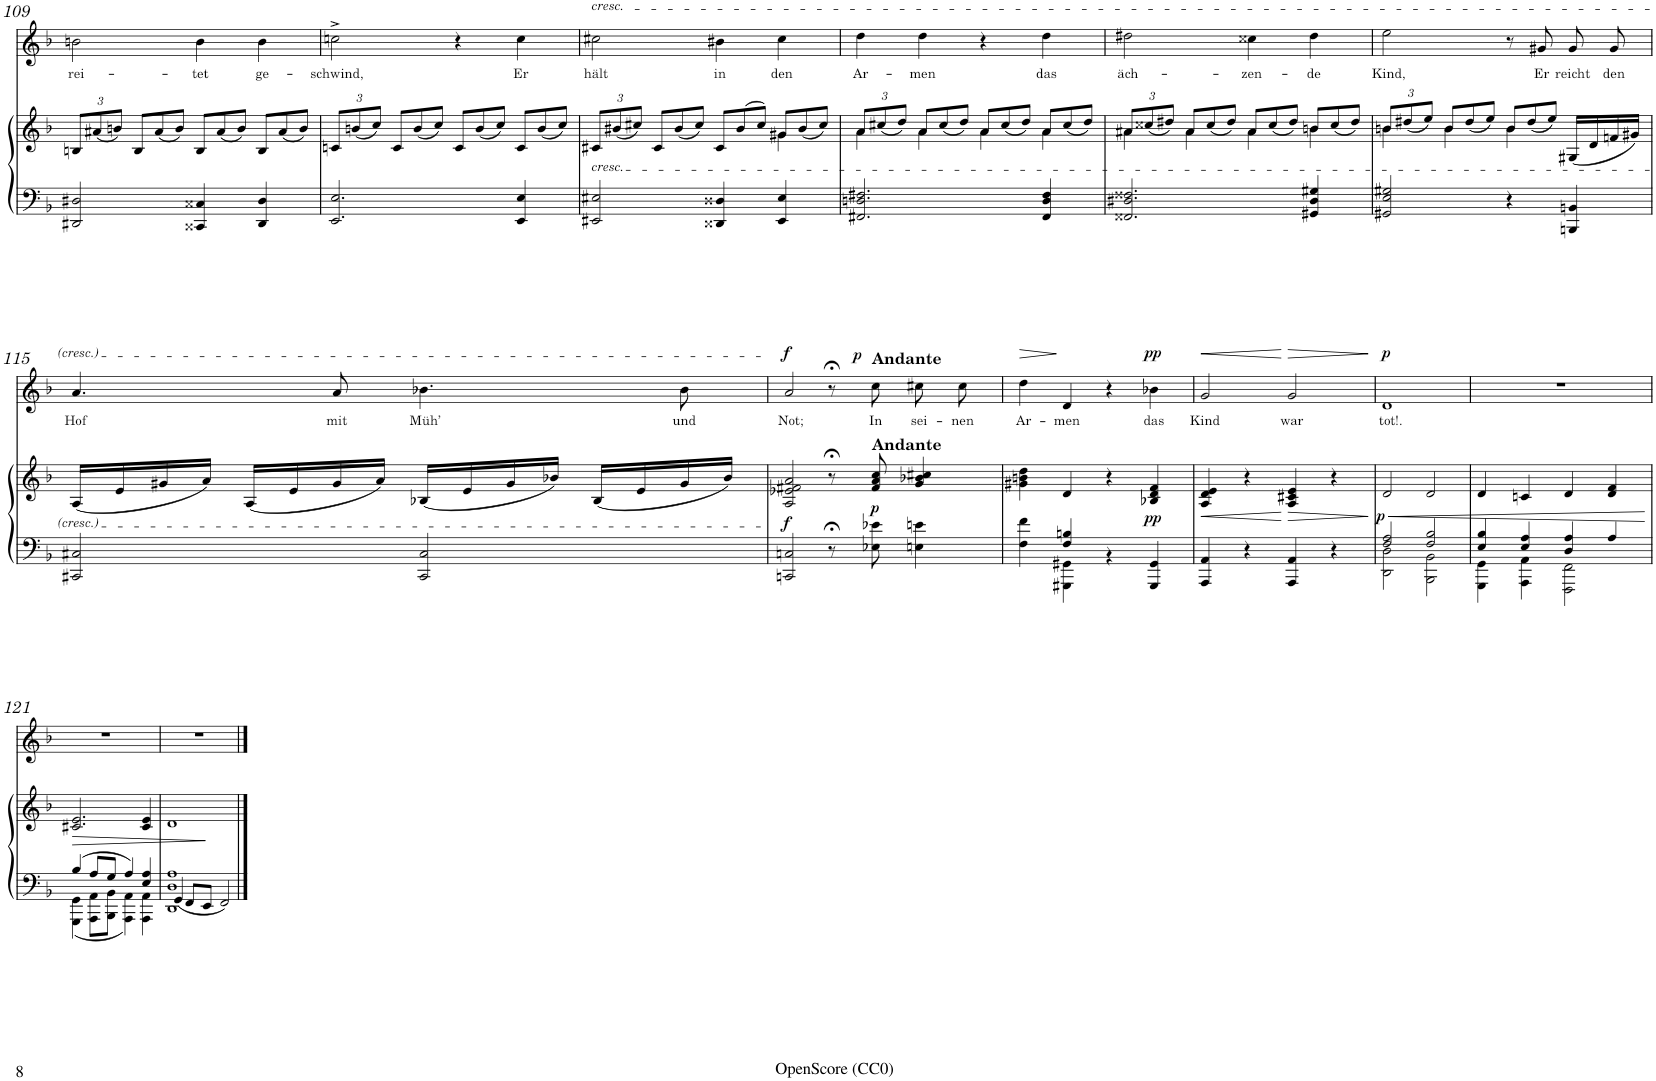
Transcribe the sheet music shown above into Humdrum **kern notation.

**kern	**kern	**dynam	**kern	**text	**dynam
*part2	*part2	*part2	*part1	*part1	*part1
*staff3	*staff2	*staff2/3	*staff1	*staff1	*staff1
*I"Piano	*	*	*I"Voice	*	*
*I'Pno	*	*	*	*	*
!!LO:PB:g=z
*clefF4	*clefG2	*	*clefG2	*	*
*k[b-]	*k[b-]	*	*k[b-]	*	*
*M4/4	*M4/4	*	*M4/4	*	*
*met(c)	*met(c)	*	*met(c)	*	*
*	*Xbrackettup	*	*	*	*
=109	=109	=109	=109	=109	=109
!	!	!	!	!LO:LY:b	!
2DD#X/ 2D#X/	12Bn/L	.	2bn\	rei-	.
.	(12a#X/	.	.	.	.
.	12bn/J)	.	.	.	.
.	12B/L	.	.	.	.
.	(12a#/	.	.	.	.
.	12b/J)	.	.	.	.
!	!	!	!	!LO:LY:b	!
4CC##X/ 4C##X/	12B/L	.	4b\	-tet	.
.	(12a#/	.	.	.	.
.	12b/J)	.	.	.	.
!	!	!	!	!LO:LY:b	!
4DD#/ 4D#/	12B/L	.	4b\	ge-	.
.	(12a#/	.	.	.	.
.	12b/J)	.	.	.	.
=110	=110	=110	=110	=110	=110
!	!	!	!	!LO:LY:b	!
2.EE/ 2.E/	12cn/L	.	2ccn^\	-schwind,	.
.	(12bn/	.	.	.	.
.	12cc/J)	.	.	.	.
.	12c/L	.	.	.	.
.	(12b/	.	.	.	.
.	12cc/J)	.	.	.	.
.	12c/L	.	4r	.	.
.	(12b/	.	.	.	.
.	12cc/J)	.	.	.	.
!	!	!	!	!LO:LY:b	!
4EE/ 4E/	12c/L	.	4cc\	Er	.
.	(12b/	.	.	.	.
.	12cc/J)	.	.	.	.
=111	=111	=111	=111	=111	=111
*	*^	*	*	*	*
!	!	!	!	!LO:TX:a:i:t=cresc.	!	!
!	!LO:TX:b:i:t=cresc.	!	!	!	!	!
!	!	!	!	!	!LO:LY:b	!
2EE#X/ 2E#X/	12c#X/L	2.ryy	.	2cc#X\	hält	.
.	(12b#X/	.	.	.	.	.
.	12cc#X/J)	.	.	.	.	.
.	12c#/L	.	.	.	.	.
.	(12b#/	.	.	.	.	.
.	12cc#/J)	.	.	.	.	.
!	!	!	!	!	!LO:LY:b	!
4DD##X/ 4D##X/	12c#/L	.	.	4b#X\	in	.
.	(12b#/	.	.	.	.	.
.	12cc#/J)	.	.	.	.	.
!	!	!	!	!	!LO:LY:b	!
4EE#/ 4E#/	12g#X/L	4g#\	.	4cc#\	den	.
.	(<12b#/	.	.	.	.	.
.	12cc#/J)	.	.	.	.	.
=112	=112	=112	=112	=112	=112	=112
!	!	!	!	!	!LO:LY:b	!
2.FF#X/ 2.Dn/ 2.F#X/	12a/L	4a\	.	4dd\	Ar-	.
.	(<12cc#X/	.	.	.	.	.
.	12dd/J)	.	.	.	.	.
!	!	!	!	!	!LO:LY:b	!
.	12a/L	4a\	.	4dd\	-men	.
.	(<12cc#/	.	.	.	.	.
.	12dd/J)	.	.	.	.	.
.	12a/L	4a\	.	4r	.	.
.	(<12cc#/	.	.	.	.	.
.	12dd/J)	.	.	.	.	.
!	!	!	!	!	!LO:LY:b	!
4FF#/ 4D/ 4F#/	12a/L	4a\	.	4dd\	das	.
.	(<12cc#/	.	.	.	.	.
.	12dd/J)	.	.	.	.	.
=113	=113	=113	=113	=113	=113	=113
!	!	!	!	!	!LO:LY:b	!
2.FF##X/ 2.D#X/ 2.F##X/	12a#X/L	4a#\	.	2dd#X\	äch-	.
.	(<12cc##X/	.	.	.	.	.
.	12dd#X/J)	.	.	.	.	.
.	12a#/L	4a#\	.	.	.	.
.	(<12cc##/	.	.	.	.	.
.	12dd#/J)	.	.	.	.	.
!	!	!	!	!	!LO:LY:b	!
.	12a#/L	4a#\	.	4cc##X\	-zen-	.
.	(<12cc##/	.	.	.	.	.
.	12dd#/J)	.	.	.	.	.
!	!	!	!	!	!LO:LY:b	!
4GG#X/ 4D#/ 4G#X/	12bn/L	4b\	.	4dd#\	-de	.
.	(<12cc##/	.	.	.	.	.
.	12dd#/J)	.	.	.	.	.
=114	=114	=114	=114	=114	=114	=114
!	!	!	!	!	!LO:LY:b	!
2GG#X/ 2E/ 2G#X/	12bn/L	4b\	.	2ee\	Kind,	.
.	(<12dd#X/	.	.	.	.	.
.	12ee/J)	.	.	.	.	.
.	12b/L	4b\	.	.	.	.
.	(<12dd#/	.	.	.	.	.
.	12ee/J)	.	.	.	.	.
4r	12b/L	4b\	.	8r	.	.
.	(<12dd#/	.	.	.	.	.
!	!	!	!	!	!LO:LY:b	!
.	.	.	.	8g#X/	Er	.
.	12ee/J)	.	.	.	.	.
!	!	!	!	!	!LO:LY:b	!
4BBBn/ 4BBn/	(16G#X/LL	4ryy	.	8g#/L	reicht	.
.	16d/	.	.	.	.	.
!	!	!	!	!	!LO:LY:b	!
.	16fn/	.	.	8g#/J	den	.
.	16g#X/JJ)	.	.	.	.	.
*	*v	*v	*	*	*	*
!!LO:LB:g=z
=115	=115	=115	=115	=115	=115
!	!	!	!	!LO:LY:b	!
2CC#X/ 2C#X/	(16A/LL	.	4.a/	Hof	.
.	16e/	.	.	.	.
.	16g#X/	.	.	.	.
.	16a/JJ)	.	.	.	.
.	(16A/LL	.	.	.	.
.	16e/	.	.	.	.
!	!	!	!	!LO:LY:b	!
.	16g#/	.	8a/	mit	.
.	16a/JJ)	.	.	.	.
!	!	!	!	!LO:LY:b	!
2CC#/ 2C#/	(16B-X/LL	.	4.b-X\	Müh’	.
.	16e/	.	.	.	.
.	16g#/	.	.	.	.
.	16b-X/JJ)	.	.	.	.
.	(16B-/LL	.	.	.	.
.	16e/	.	.	.	.
!	!	!	!	!LO:LY:b	!
.	16g#/	.	8b-\	und	.
.	16b-/JJ)	.	.	.	.
=116	=116	=116	=116	=116	=116
!	!	!LO:DY:b	!	!LO:LY:b	!LO:DY:a
2CCn/ 2Cn/	2A/ 2e-X/ 2f#X/ 2a/	f	2a/	Not;	f
8r;<	8r;<	.	8r;<	.	.
!	!	!	!LO:TX:a:B:t=Andante	!	!
!	!LO:TX:a:B:t=Andante	!	!	!	!
!	!	!LO:DY:b	!	!LO:LY:b	!LO:DY:a
8E-X\ 8e-X\	8f#/ 8a/ 8cc/	p	8cc\	In	p
!	!	!	!	!LO:LY:b	!
4En\ 4en\	4g/ 4b-X/ 4cc#X/	.	8cc#X\L	sei-	.
!	!	!	!	!LO:LY:b	!
.	.	.	8cc#\J	-nen	.
=117	=117	=117	=117	=117	=117
*^	*	*	*	*	*
!	!	!	!	!	!LO:LY:b	!LO:HP:b
4F\ 4f\	4ryy	4g#X\ 4bn\ 4dd\	.	4dd\	Ar-	>
!	!	!	!	!	!LO:LY:b	!
4F/ 4Bn/	4GGG#X\ 4GG#X\	4d/	.	4d/	-men	]
2ryy	4r	4r	.	4r	.	.
!	!	!	!LO:DY:b	!	!LO:LY:b	!LO:DY:a
.	4GGG#/ 4GG#/	4B-X/ 4d/ 4f/	pp	4b-X\	das	pp
=118	=118	=118	=118	=118	=118	=118
!	!	!	!LO:HP:b	!	!LO:LY:b	!LO:HP:b
*v	*v	*	*	*	*	*
4AAA/ 4AA/	4A/ 4d/ 4e/	<	2g/	Kind	<
4r	4r	.	.	.	.
!	!	!LO:HP:n=1:b	!	!LO:LY:b	!LO:HP:n=1:b
4AAA/ 4AA/	4A/ 4c#X/ 4e/	[ >	2g/	war	[ >
4r	4r	.	.	.	.
.	.	]	.	.	]
=119	=119	=119	=119	=119	=119
*^	*	*	*	*	*
!	!	!	!LO:HP:b	!	!LO:LY:b	!
!	!	!	!LO:DY:n=1:b	!	!	!LO:DY:a
2F/ 2A/	2DD\ 2D\	2d/	< p	1d	tot!.	p
2F/ 2B-/	2BBB-\ 2BB-\	2d/	.	.	.	.
=120	=120	=120	=120	=120	=120	=120
4E/ 4B-/	4GGG\ 4GG\	4d/	.	1r	.	.
4E/ 4A/	4AAA\ 4AA\	4cn/	.	.	.	.
4D/ 4A/	2FFF\ 2FF\	4d/	.	.	.	.
4A/	.	4d/ 4f/	.	.	.	.
*v	*v	*	*	*	*	*
.	.	[	.	.	.
!!LO:LB:g=z
=121	=121	=121	=121	=121	=121
*^	*	*	*	*	*
!	!	!	!LO:HP:b	!	!	!
4B-/	4GGG\ 4GG\	2.c#X/ 2.e/	>	1r	.	.
8A/L	8AAA\ 8AA\L	.	.	.	.	.
8G/J	8BBB-\ 8BB-\J	.	.	.	.	.
4A/	4AAA\ 4AA\	.	.	.	.	.
4E/ 4A/	4AAA\ 4AA\	4c#/ 4e/	.	.	.	.
=122	=122	=122	=122	=122	=122	=122
4GG/	1DD 1D 1A	1d	.	1r	.	.
8FF/L	.	.	.	.	.	.
8EE/J	.	.	.	.	.	.
2FF/	.	.	.	.	.	.
*v	*v	*	*	*	*	*
.	.	]	.	.	.
==	==	==	==	==	==
*-	*-	*-	*-	*-	*-
